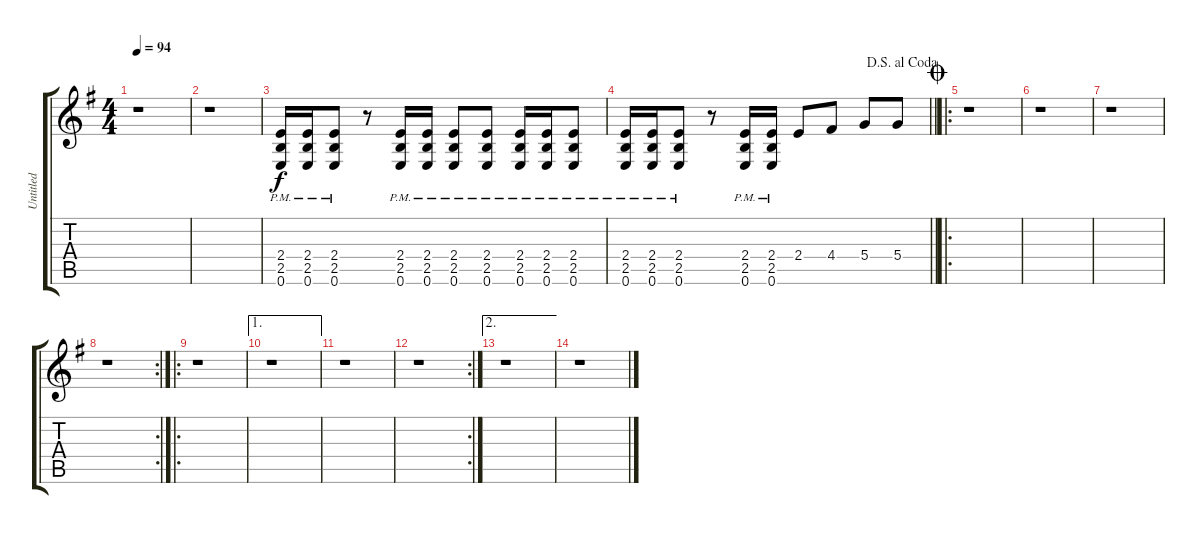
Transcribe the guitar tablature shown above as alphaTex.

\track ("Untitled" "Untitled") {instrument distortionguitar}
\staff {score tabs}
\tuning (E4 B3 G3 D3 A2 E2) {hide}
\ts (4 4)
\tempo 94
\clef g2
\ks g
r.1{dy f} |
r.1 |
(2.4{pm} 2.5{pm} 0.6{pm}).16 (2.4{pm} 2.5{pm} 0.6{pm}).16 (2.4{pm} 2.5{pm} 0.6{pm}).8 r.8 (2.4{pm} 2.5{pm} 0.6{pm}).16 (2.4{pm} 2.5{pm} 0.6{pm}).16 (2.4{pm} 2.5{pm} 0.6{pm}).8 (2.4{pm} 2.5{pm} 0.6{pm}).8 (2.4{pm} 2.5{pm} 0.6{pm}).16 (2.4{pm} 2.5{pm} 0.6{pm}).16 (2.4{pm} 2.5{pm} 0.6{pm}).8 |
\jump dalsegnoalcoda
\barLineRight lightlight
(2.4{pm} 2.5{pm} 0.6{pm}).16 (2.4{pm} 2.5{pm} 0.6{pm}).16 (2.4{pm} 2.5{pm} 0.6{pm}).8 r.8 (2.4{pm} 2.5{pm} 0.6{pm}).16 (2.4{pm} 2.5{pm} 0.6{pm}).16 2.4.8 4.4.8 5.4.8 5.4.8 |
\ro
\jump coda
r.1 |
r.1 |
r.1 |
\rc 2
r.1 |
\ro
r.1 |
\ae 1
r.1 |
r.1 |
\rc 2
r.1 |
\ae 2
r.1 |
r.1
